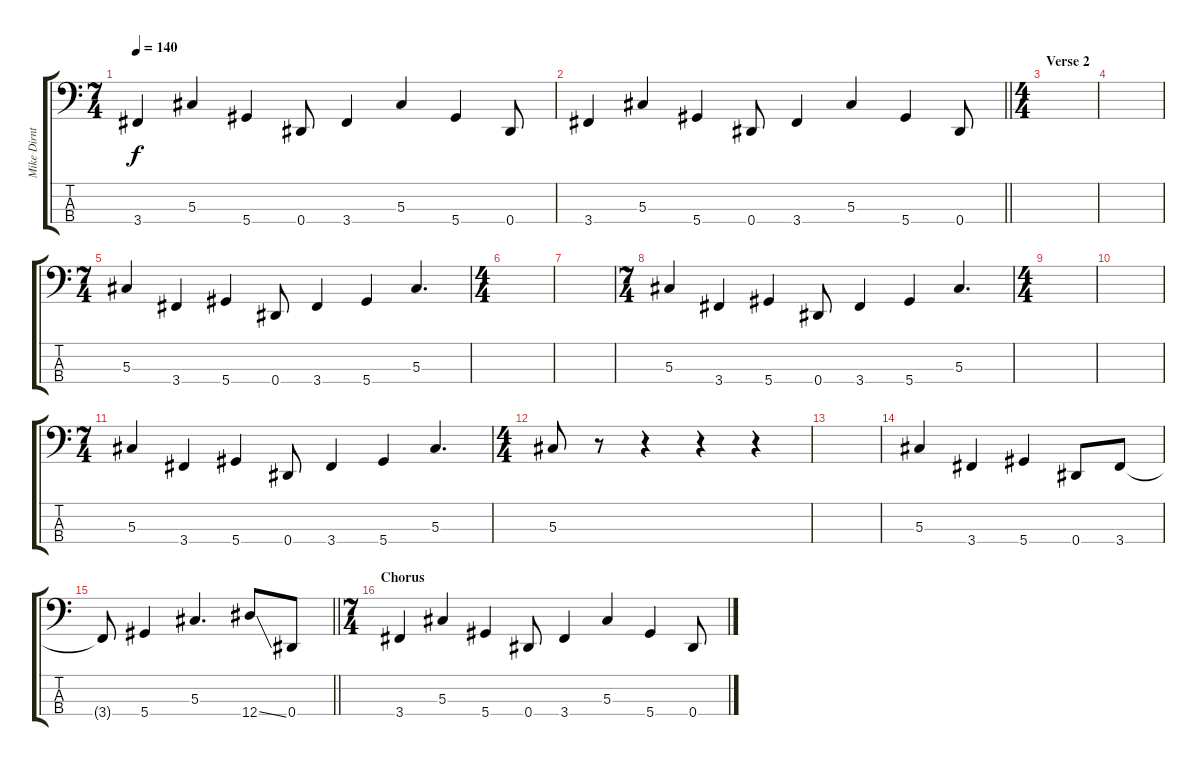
\track ("Mike Dirnt - Bass" "Mike Dirnt") {instrument electricbasspick}
\staff {score tabs}
\tuning (Gb2 Db2 Ab1 Eb1) {hide}
\ts (7 4)
\tempo 140
\clef f4
\ks c
3.4.4{dy f} 5.3.4 5.4.4 0.4.8 3.4.4 5.3.4 5.4.4 0.4.8 |
\barLineRight lightlight
3.4.4 5.3.4 5.4.4 0.4.8 3.4.4 5.3.4 5.4.4 0.4.8 |
\ts (4 4)
\section ("" "Verse 2")
|
|
\ts (7 4)
5.3.4 3.4.4 5.4.4 0.4.8 3.4.4 5.4.4 5.3.4{d} |
\ts (4 4)
|
|
\ts (7 4)
5.3.4 3.4.4 5.4.4 0.4.8 3.4.4 5.4.4 5.3.4{d} |
\ts (4 4)
|
|
\ts (7 4)
5.3.4 3.4.4 5.4.4 0.4.8 3.4.4 5.4.4 5.3.4{d} |
\ts (4 4)
5.3.8 r.8 r.4 r.4 r.4 |
|
5.3.4 3.4.4 5.4.4 0.4.8 3.4.8 |
\barLineRight lightlight
3.4{t}.8 5.4.4 5.3.4{d} 12.4{ss}.8 0.4.8 |
\ts (7 4)
\section ("" "Chorus")
3.4.4 5.3.4 5.4.4 0.4.8 3.4.4 5.3.4 5.4.4 0.4.8
